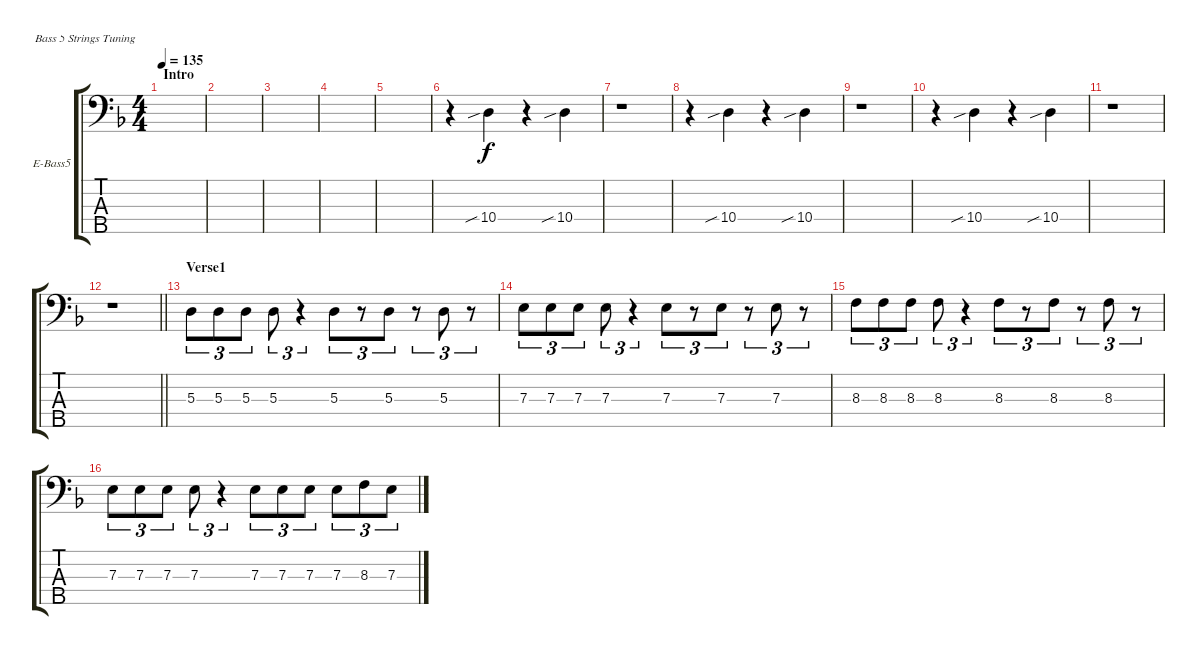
\bracketExtendMode groupsimilarinstruments
\firstSystemTrackNameOrientation horizontal
\otherSystemsTrackNameOrientation horizontal
\track ("bass (Andrey Stefnuk)" "E-Bass5") {instrument electricbassfinger}
\staff {score tabs}
\tuning (G2 D2 A1 E1 B0)
\ts (4 4)
\beaming (8 2 2 2 2)
\section ("" "Intro")
\tempo 135
\clef f4
\ks dminor
|
|
|
|
|
r.4 10.4{sib}.4 r.4 10.4{sib}.4 |
r.1 |
r.4 10.4{sib}.4 r.4 10.4{sib}.4 |
r.1 |
r.4 10.4{sib}.4 r.4 10.4{sib}.4 |
r.1 |
\barLineRight lightlight
r.1 |
\section ("" "Verse1")
5.3.8{tu (3 2)} 5.3.8{tu (3 2)} 5.3.8{tu (3 2)} 5.3.8{tu (3 2)} r.4{tu (3 2)} 5.3.8{tu (3 2)} r.8{tu (3 2)} 5.3.8{tu (3 2)} r.8{tu (3 2)} 5.3.8{tu (3 2)} r.8{tu (3 2)} |
7.3.8{tu (3 2)} 7.3.8{tu (3 2)} 7.3.8{tu (3 2)} 7.3.8{tu (3 2)} r.4{tu (3 2)} 7.3.8{tu (3 2)} r.8{tu (3 2)} 7.3.8{tu (3 2)} r.8{tu (3 2)} 7.3.8{tu (3 2)} r.8{tu (3 2)} |
8.3.8{tu (3 2)} 8.3.8{tu (3 2)} 8.3.8{tu (3 2)} 8.3.8{tu (3 2)} r.4{tu (3 2)} 8.3.8{tu (3 2)} r.8{tu (3 2)} 8.3.8{tu (3 2)} r.8{tu (3 2)} 8.3.8{tu (3 2)} r.8{tu (3 2)} |
7.3.8{tu (3 2)} 7.3.8{tu (3 2)} 7.3.8{tu (3 2)} 7.3.8{tu (3 2)} r.4{tu (3 2)} 7.3.8{tu (3 2)} 7.3.8{tu (3 2)} 7.3.8{tu (3 2)} 7.3.8{tu (3 2)} 8.3.8{tu (3 2)} 7.3.8{tu (3 2)}
